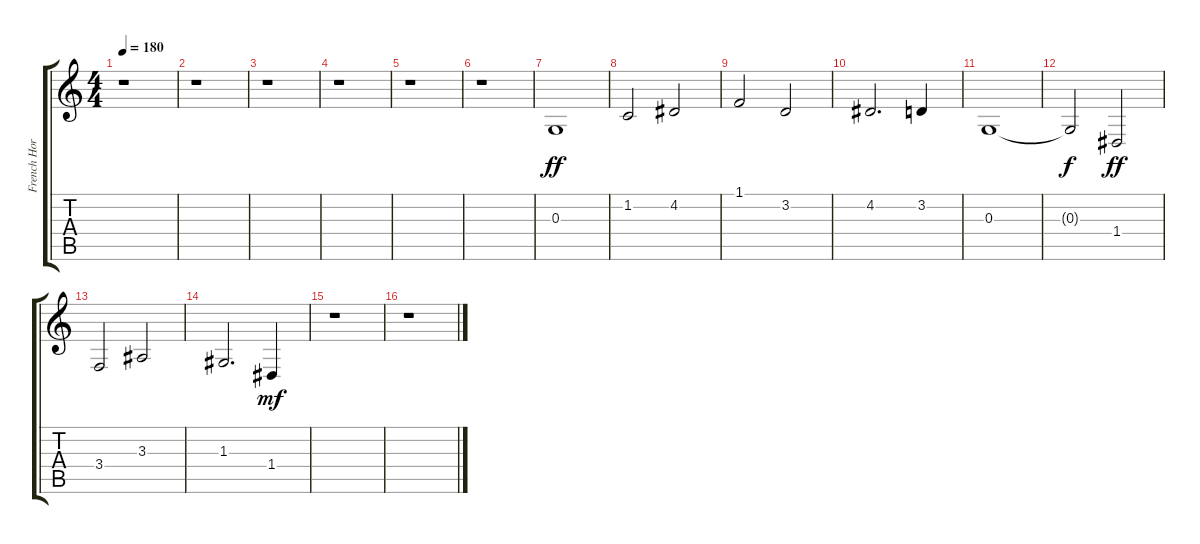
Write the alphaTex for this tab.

\track ("French Horn" "French Hor") {instrument frenchhorn}
\staff {score tabs}
\tuning (E4 B3 G3 D3 A2 E2) {hide}
\ts (4 4)
\tempo 180
\clef g2
\ks c
r.1{dy mf} |
r.1 |
r.1 |
r.1 |
r.1 |
r.1 |
0.3.1{dy ff} |
1.2.2 4.2.2 |
1.1.2 3.2.2 |
4.2.2{d} 3.2.4 |
0.3.1 |
0.3{t}.2{dy f} 1.4.2{dy ff} |
3.4.2 3.3.2 |
1.3.2{d} 1.4.4{dy mf} |
r.1 |
r.1
